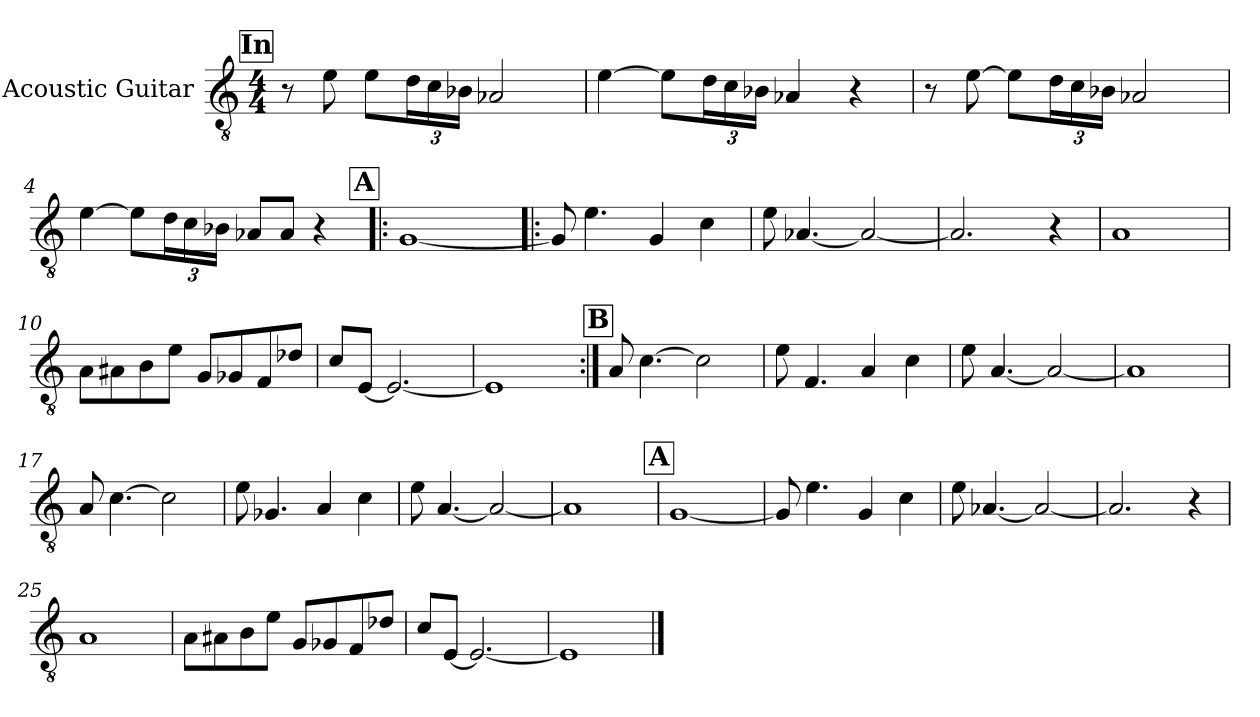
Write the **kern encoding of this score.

**kern
*part1
*staff1
*I"Acoustic Guitar
*I'Guit.
*clefGv2
*k[]
*M4/4
*MM120
!!LO:REH:place=s1:a:B:t=In
=1
8r
8e\
8e\L
*Xbrackettup
24d\L
24c\
24B-X\JJ
2A-X/
=2
[4e\
8e\L]
24d\L
24c\
24B-X\JJ
4A-X/
4r
=3
8r
[8e\
8e\L]
24d\L
24c\
24B-X\JJ
2A-X/
=4
[4e\
8e\L]
24d\L
24c\
24B-X\JJ
8A-X/L
8A-/J
4r
!!LO:LB:g=z
!!LO:REH:place=s1:a:B:t=A
=5|!:
[1G
=6
8G/]
4.e\
4G/
4c\
=7
8e\
[4.A-X/
2A-/_
=8
2.A-/]
4r
!!LO:LB:g=z
=9
1A
=10
8A\L
8A#X\
8B\
8e\J
8G/L
8G-X/
8F/
8d-X/J
=11
8c/L
[8E/J
2.E/_
=12
1E]
!!LO:LB:g=z
!!LO:REH:place=s1:a:B:t=B
=13:|!
8A/
[4.c\
2c\]
=14
8e\
4.F/
4A/
4c\
=15
8e\
[4.A/
2A/_
=16
1A]
!!LO:LB:g=z
=17
8A/
[4.c\
2c\]
=18
8e\
4.G-X/
4A/
4c\
=19
8e\
[4.A/
2A/_
=20
1A]
!!LO:LB:g=z
!!LO:REH:place=s1:a:B:t=A
=21
[1G
=22
8G/]
4.e\
4G/
4c\
=23
8e\
[4.A-X/
2A-/_
=24
2.A-/]
4r
!!LO:LB:g=z
=25
1A
=26
8A\L
8A#X\
8B\
8e\J
8G/L
8G-X/
8F/
8d-X/J
=27
8c/L
[8E/J
2.E/_
=28
1E]
==
*-
